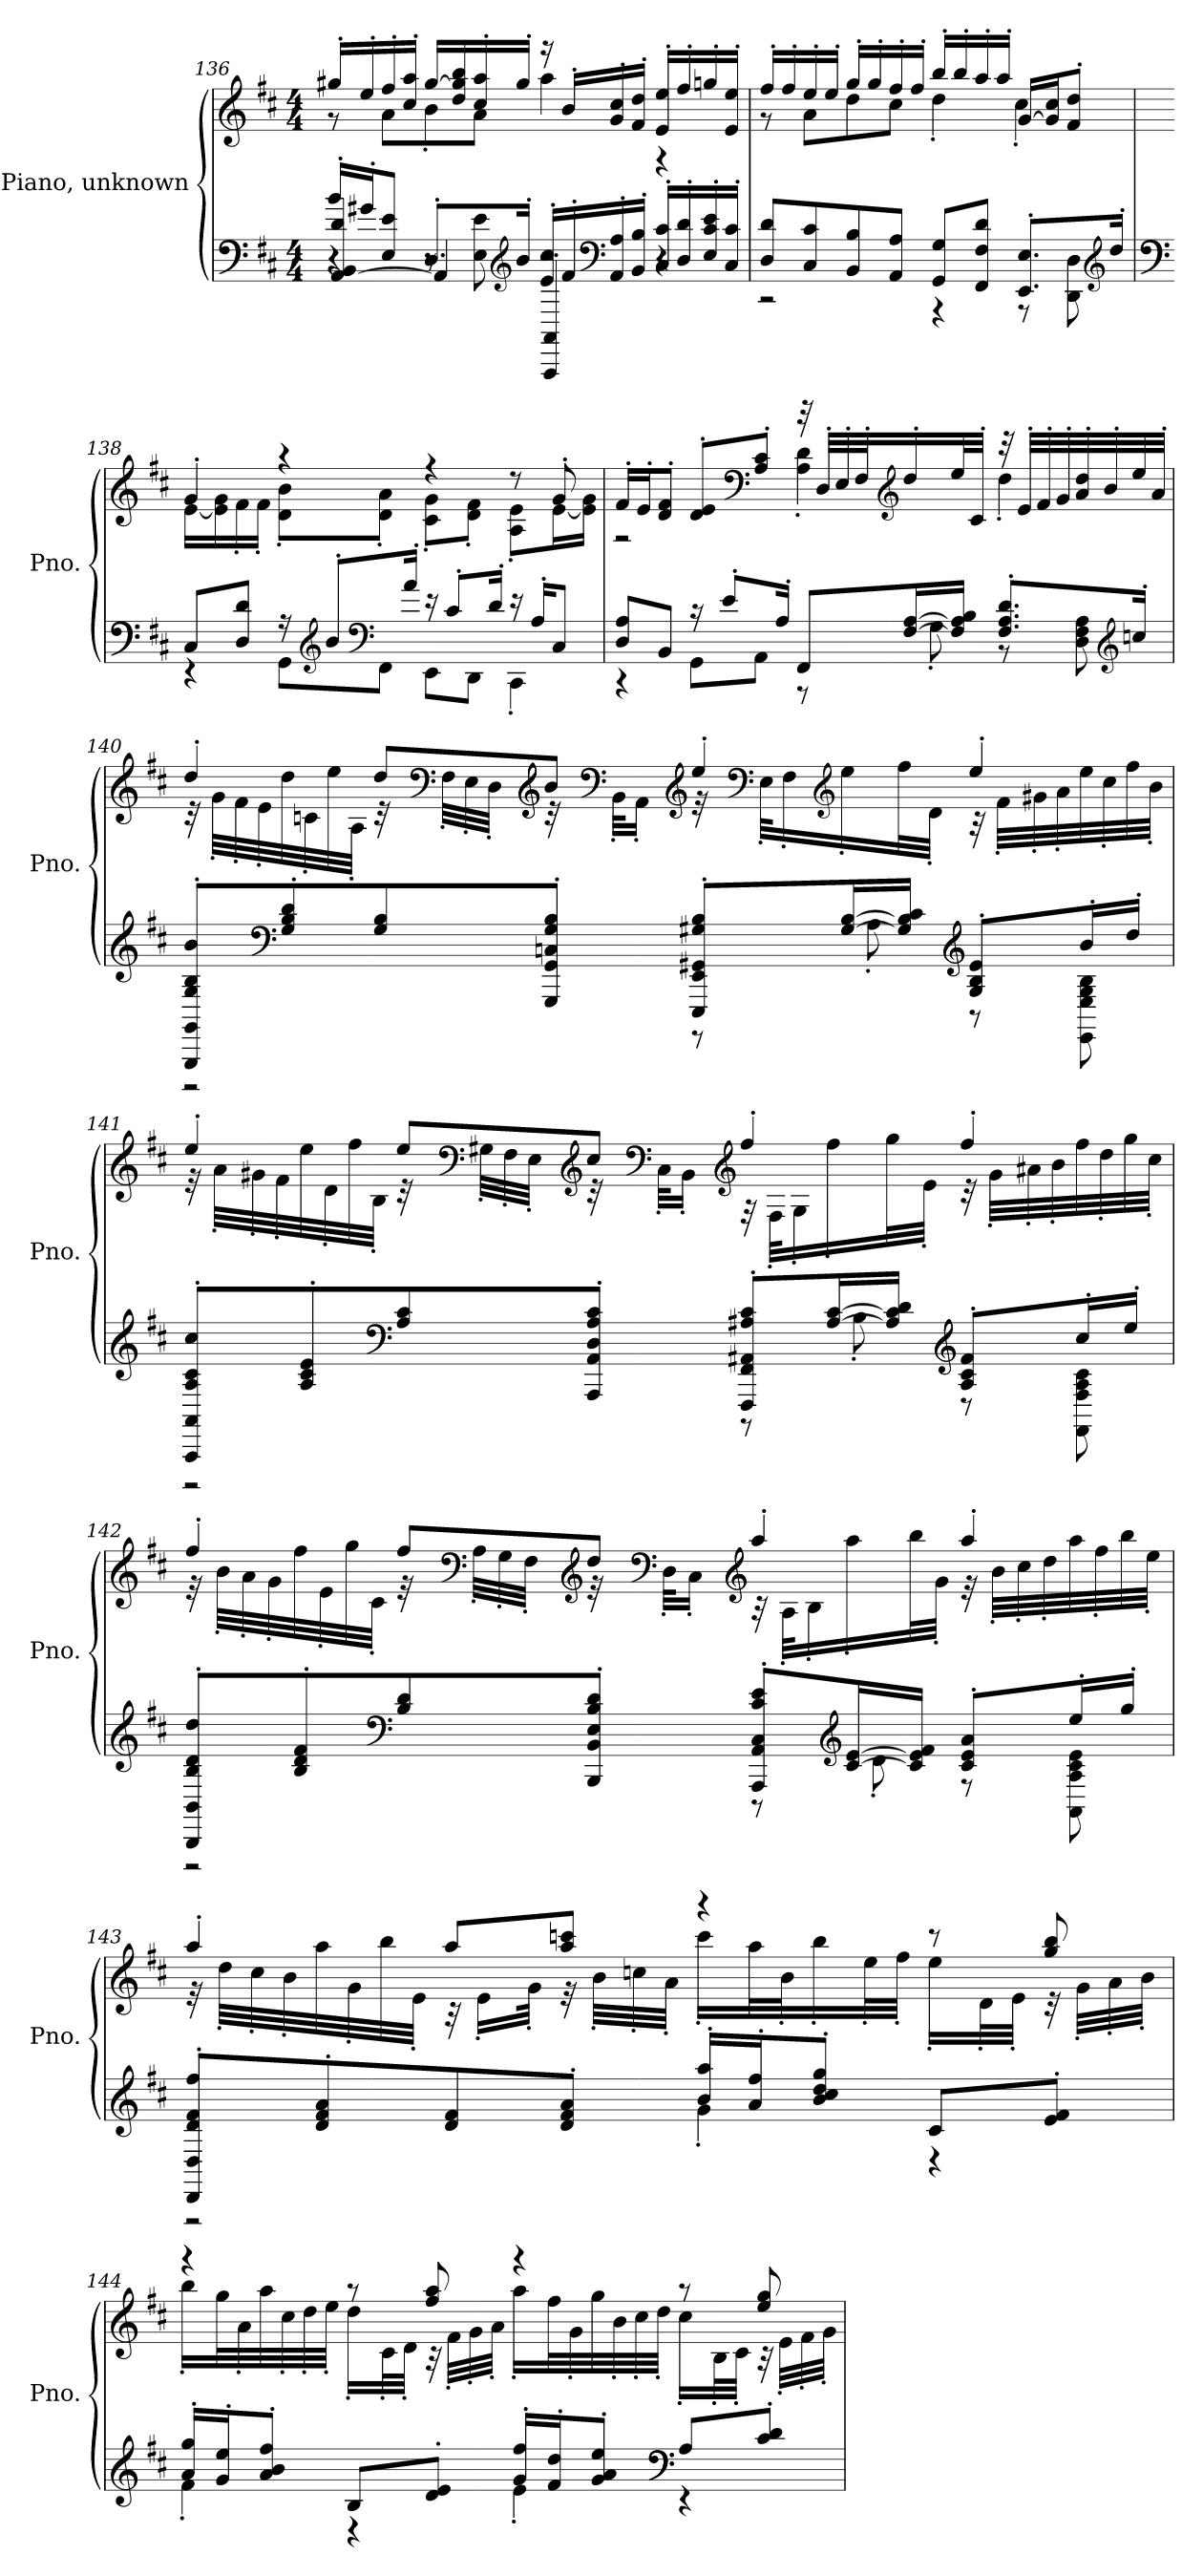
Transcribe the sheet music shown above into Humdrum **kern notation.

**kern	**kern
*part1	*part1
*staff2	*staff1
*I"Piano, unknown	*
*I'Pno.	*
!!LO:LB:g=z
*clefF4	*clefG2
*k[f#c#]	*k[f#c#]
*M4/4	*M4/4
=136	=136
*^	*^
*	*^	*	*
16b'/LL	4r	[4AA/ 4BB/ 4d/	16gg#X'/LL	8r
16g#X'/J	.	.	16ee'/	.
8E/ 8e/J	.	.	16ff#'/	8a\L
.	.	.	16cc#/' 16aa/'JJ	.
8.D'/L	8r	4AA/]	[16gg#/LL	8b'\
.	.	.	16dd/ 16gg#/] 16bb/	.
.	8E\ 8e\	.	16cc#/' 16aa/'	8a\J
*clefG2	*	*	*	*
16b'/Jk	.	.	16gg#'/JJ	.
16e/' 16cc#/'LL	2r	4AAA/' 4AA/'	16r	4aa\
16f#'/	.	.	16b'/LL	.
*clefF4	*	*	*	*
16AA/' 16A/'	.	.	16g/' 16cc#/'	.
16BB/' 16B/'JJ	.	.	16f#/' 16dd/'JJ	.
16C#/' 16c#/'LL	.	4r	16e/' 16ee/'LL	4r
16D/' 16d/'	.	.	16ff#'/	.
16E/' 16c#/' 16e/'	.	.	16ggn'/	.
16C#/' 16c#/'JJ	.	.	16e/' 16ee/'JJ	.
*	*v	*v	*	*
=137	=137	=137	=137
8D/ 8d/L	2r	16ff#'/LL	8r
.	.	16ff#'/	.
8C#/ 8c#/	.	16ee'/	8a\L
.	.	16ee'/JJ	.
8BB/ 8B/	.	16gg'/LL	8dd\
.	.	16gg'/	.
8AA/ 8A/J	.	16ff#'/	8cc#\J
.	.	16ff#'/JJ	.
8GG/ 8G/L	4r	16bb'/LL	4dd'\
.	.	16bb'/	.
8FF#/ 8F#/ 8d/J	.	16aa'/	.
.	.	16aa'/JJ	.
8.EE/' 8.E/'L	8r	[16g/LL	4cc#'\
.	.	16g/] 16cc#/J	.
.	8DD\ 8D\	8f#/' 8dd/'J	.
*clefG2	*	*	*
16dd'/Jk	.	.	.
!!LO:LB:g=z	!!
=138	=138	=138	=138
*clefF4	*	*	*
8C#/L	4r	4g'/	[16e\LL
.	.	.	16e\] 16g\
8D/ 8d/J	.	.	16f#'\
.	.	.	16f#'\JJ
16r	8GG\L	4r	8d\' 8b\'L
*clefG2	*	*	*
8b'/L	.	.	.
*clefF4	*	*	*
.	8FF#\J	.	8d\' 8a\'J
16a'/Jk	.	.	.
16r	8EE\L	4r	8c#\' 8g\'L
8c#'/L	.	.	.
.	8DD\J	.	8d\' 8f#\'J
16d'/Jk	.	.	.
16r	4CC#'\	8r	8A\' 8e\'L
16A'/KL	.	.	.
8C#/J	.	8g'/	[16e\L
.	.	.	16e\] 16g\JJ
!!LO:LB:g=z	!!
=139	=139	=139	=139
8D/ 8A/L	4r	16f#'/LL	2r
.	.	16e'/J	.
8BB/J	.	8d/' 8f#/'J	.
16r	8GG\L	8d/' 8e/'L	.
8e'/L	.	.	.
*	*	*clefF4	*
.	8AA\J	8A/' 8c#/'J	.
16A'/Jk	.	.	.
8FF#/L	8r	32r	4A\' 4d\'
.	.	32D'/LLL	.
.	.	32E'/	.
.	.	32F#'/J	.
*	*	*clefG2	*
[16F#/ [16A/L	8G'\	16dd'/	.
16F#/] 16A/] 16B/JJ	.	32ee/L	.
.	.	32c#'/JJJ	.
8.F#/' 8.A/' 8.d/'L	8r	32r	4dd'\
.	.	32e'/LLL	.
.	.	32f#'/	.
.	.	32g'/	.
.	8D\ 8F#\ 8A\	32a/' 32dd/'	.
.	.	32b'/	.
*clefG2	*	*	*
16ccn'/Jk	.	32ee/	.
.	.	32a'/JJJ	.
!!LO:LB:g=z	!!
=140	=140	=140	=140
8GGG/' 8GG/' 8G/' 8B/' 8b/'L	2r	4dd'/	32r
.	.	.	32g'\LLL
.	.	.	32f#'\
.	.	.	32e'\
*clefF4	*	*	*
8G/' 8B/' 8d/'	.	.	32dd\
.	.	.	32cn'\
.	.	.	32ee\
.	.	.	32A'\JJJ
8G/ 8B/	.	8dd/L	32r
*	*	*clefF4	*
.	.	.	32F#'\LLL
.	.	.	32E'\
.	.	.	32D'\JJJ
*	*	*clefG2	*
8GGG/' 8GG/' 8Cn/' 8G/' 8B/'J	.	8b/J	32r
*	*	*clefF4	*
.	.	.	32BB'\KLL
.	.	.	16AA'\JJ
*	*	*clefG2	*
8EEE/' 8EE/' 8GG#X/' 8G#X/' 8B/'L	8r	4ee'/	32r
*	*	*clefF4	*
.	.	.	32E'\KLL
.	.	.	16F#'\
*	*	*clefG2	*
[16G#/ [16B/L	8A'\	.	16ee'\
16G#/] 16B/] 16c#/JJ	.	.	32ff#\L
.	.	.	32d'\JJJ
*clefG2	*	*	*
8G#/' 8B/' 8e/'L	8r	4ee'/	32r
.	.	.	32f#'\LLL
.	.	.	32g#X'\
.	.	.	32a'\
16b'/L	8EE\ 8E\ 8G#\ 8B\	.	32ee\
.	.	.	32cc#'\
16dd'/JJ	.	.	32ff#\
.	.	.	32b'\JJJ
!!LO:PB:g=z	!!
=141	=141	=141	=141
8AAA/' 8AA/' 8A/' 8c#/' 8cc#/'L	2r	4ee'/	32r
.	.	.	32a'\LLL
.	.	.	32g#X'\
.	.	.	32f#'\
8A/' 8c#/' 8e/'	.	.	32ee\
.	.	.	32d'\
.	.	.	32ff#\
.	.	.	32B'\JJJ
*clefF4	*	*	*
8A/ 8c#/	.	8ee/L	32r
*	*	*clefF4	*
.	.	.	32G#X'\LLL
.	.	.	32F#'\
.	.	.	32E'\JJJ
*	*	*clefG2	*
8AAA/' 8AA/' 8D/' 8A/' 8c#/'J	.	8cc#/J	32r
*	*	*clefF4	*
.	.	.	32C#'\KLL
.	.	.	16BB'\JJ
*	*	*clefG2	*
8FFF#/' 8FF#/' 8AA#X/' 8A#X/' 8c#/'L	8r	4ff#'/	32r
.	.	.	32F#'\KLL
.	.	.	16G#'\
[16A#/ [16c#/L	8B'\	.	16ff#'\
16A#/] 16c#/] 16d/JJ	.	.	32gg\L
.	.	.	32e'\JJJ
*clefG2	*	*	*
8A#/' 8c#/' 8f#/'L	8r	4ff#'/	32r
.	.	.	32g#'\LLL
.	.	.	32a#X'\
.	.	.	32b'\
16cc#'/L	8FF#\ 8F#\ 8A#\ 8c#\	.	32ff#\
.	.	.	32dd'\
16ee'/JJ	.	.	32gg\
.	.	.	32cc#'\JJJ
!!LO:LB:g=z	!!
=142	=142	=142	=142
8BBB/' 8BB/' 8B/' 8d/' 8dd/'L	2r	4ff#'/	32r
.	.	.	32b'\LLL
.	.	.	32a'\
.	.	.	32g'\
8B/' 8d/' 8f#/'	.	.	32ff#\
.	.	.	32e'\
.	.	.	32gg\
.	.	.	32c#'\JJJ
*clefF4	*	*	*
8B/ 8d/	.	8ff#/L	32r
*	*	*clefF4	*
.	.	.	32A'\LLL
.	.	.	32G'\
.	.	.	32F#'\JJJ
*	*	*clefG2	*
8BBB/' 8BB/' 8E/' 8B/' 8d/'J	.	8dd/J	32r
*	*	*clefF4	*
.	.	.	32D'\KLL
.	.	.	16C#'\JJ
*	*	*clefG2	*
8AAA/' 8AA/' 8C#/' 8c#/' 8e/'L	8r	4aa'/	32r
.	.	.	32A'\KLL
.	.	.	16B'\
*clefG2	*	*	*
[16c#/ [16e/L	8d'\	.	16aa'\
16c#/] 16e/] 16f#/JJ	.	.	32bb\L
.	.	.	32g'\JJJ
8c#/' 8e/' 8a/'L	8r	4aa'/	32r
.	.	.	32b'\LLL
.	.	.	32cc#'\
.	.	.	32dd'\
16ee'/L	8AA\ 8A\ 8c#\ 8e\	.	32aa\
.	.	.	32ff#'\
16gg'/JJ	.	.	32bb\
.	.	.	32ee'\JJJ
!!LO:LB:g=z	!!
=143	=143	=143	=143
8DD/' 8D/' 8d/' 8f#/' 8ff#/'L	2r	4aa'/	32r
.	.	.	32dd'\LLL
.	.	.	32cc#'\
.	.	.	32b'\
8d/' 8f#/' 8a/'	.	.	32aa\
.	.	.	32g'\
.	.	.	32bb\
.	.	.	32e'\JJJ
8d/ 8f#/	.	8aa/L	32r
.	.	.	16e'\LL
.	.	.	32g'\JJk
8d/' 8f#/' 8a/'J	.	8aa/ 8cccn/J	32r
.	.	.	32b'\LLL
.	.	.	32ccn'\
.	.	.	32a'\JJJ
16b/' 16aa/'LL	4g'\	4r	16ccc'\LL
16a/' 16ff#/'J	.	.	32aa\L
.	.	.	32b'\J
8b/' 8cc#/' 8dd/' 8gg/'J	.	.	16bb'\
.	.	.	32ee'\L
.	.	.	32ff#'\JJJ
8c#/L	4r	8r	16ee'\LL
.	.	.	32d'\L
.	.	.	32e'\JJJ
8e/' 8f#/'J	.	8gg/ 8bb/	32r
.	.	.	32g'\LLL
.	.	.	32a'\
.	.	.	32b'\JJJ
!!LO:LB:g=z	!!
=144	=144	=144	=144
16a/' 16gg/'LL	4f#'\	4r	16bb'\LL
16g/' 16ee/'J	.	.	32gg\L
.	.	.	32a'\
8a/' 8b/' 8ff#/'J	.	.	32aa\
.	.	.	32cc#'\
.	.	.	32dd'\
.	.	.	32ee'\JJJ
8B/L	4r	8r	16dd'\LL
.	.	.	32c#'\L
.	.	.	32d'\JJJ
8d/' 8e/'J	.	8ff#/ 8aa/	32r
.	.	.	32f#'\LLL
.	.	.	32g'\
.	.	.	32a'\JJJ
16g/' 16ff#/'LL	4e'\	4r	16aa'\LL
16f#/' 16dd/'J	.	.	32ff#\L
.	.	.	32g'\
8g/' 8a/' 8ee/'J	.	.	32gg\
.	.	.	32b'\
.	.	.	32cc#'\
.	.	.	32dd'\JJJ
*clefF4	*	*	*
8A/L	4r	8r	16cc#'\LL
.	.	.	32B'\L
.	.	.	32c#'\JJJ
8c#/' 8d/'J	.	8ee/ 8gg/	32r
.	.	.	32e'\LLL
.	.	.	32f#'\
.	.	.	32g'\JJJ
*v	*v	*	*
*	*v	*v
=	=
*-	*-
